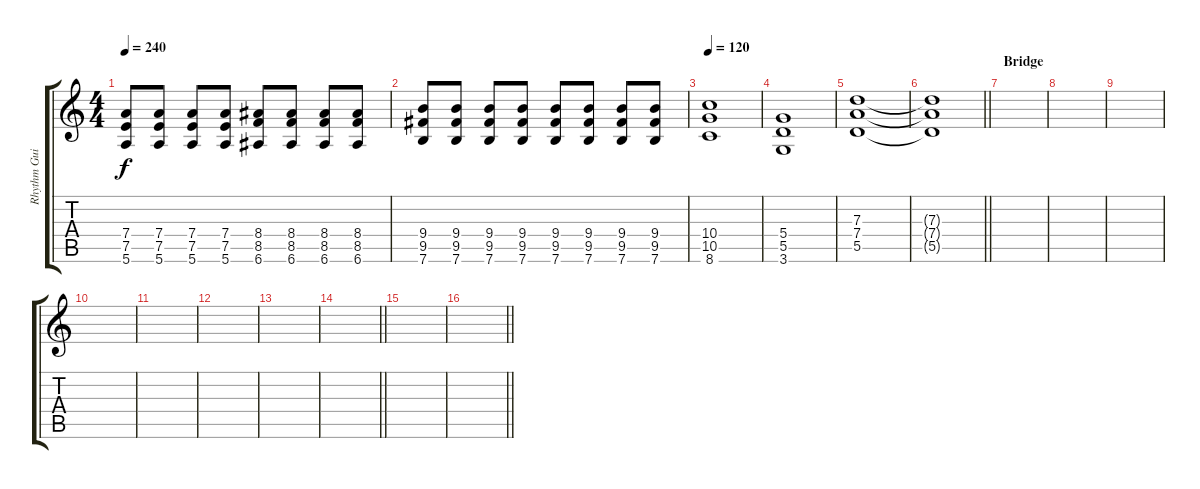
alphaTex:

\track ("Rhythm Guitar" "Rhythm Gui") {instrument overdrivenguitar}
\staff {score tabs}
\tuning (E4 B3 G3 D3 A2 E2) {hide}
\ts (4 4)
\tempo 240
\clef g2
\ks c
(7.4 7.5 5.6).8{dy f} (7.4 7.5 5.6).8 (7.4 7.5 5.6).8 (7.4 7.5 5.6).8 (8.4 8.5 6.6).8 (8.4 8.5 6.6).8 (8.4 8.5 6.6).8 (8.4 8.5 6.6).8 |
(9.4 9.5 7.6).8 (9.4 9.5 7.6).8 (9.4 9.5 7.6).8 (9.4 9.5 7.6).8 (9.4 9.5 7.6).8 (9.4 9.5 7.6).8 (9.4 9.5 7.6).8 (9.4 9.5 7.6).8 |
\tempo 120
(10.4 10.5 8.6).1 |
(5.4 5.5 3.6).1 |
(7.3 7.4 5.5).1 |
\barLineRight lightlight
(7.3{t} 7.4{t} 5.5{t}).1 |
\section ("" "Bridge")
|
|
|
|
|
|
|
\barLineRight lightlight
|
|
\barLineRight lightlight
